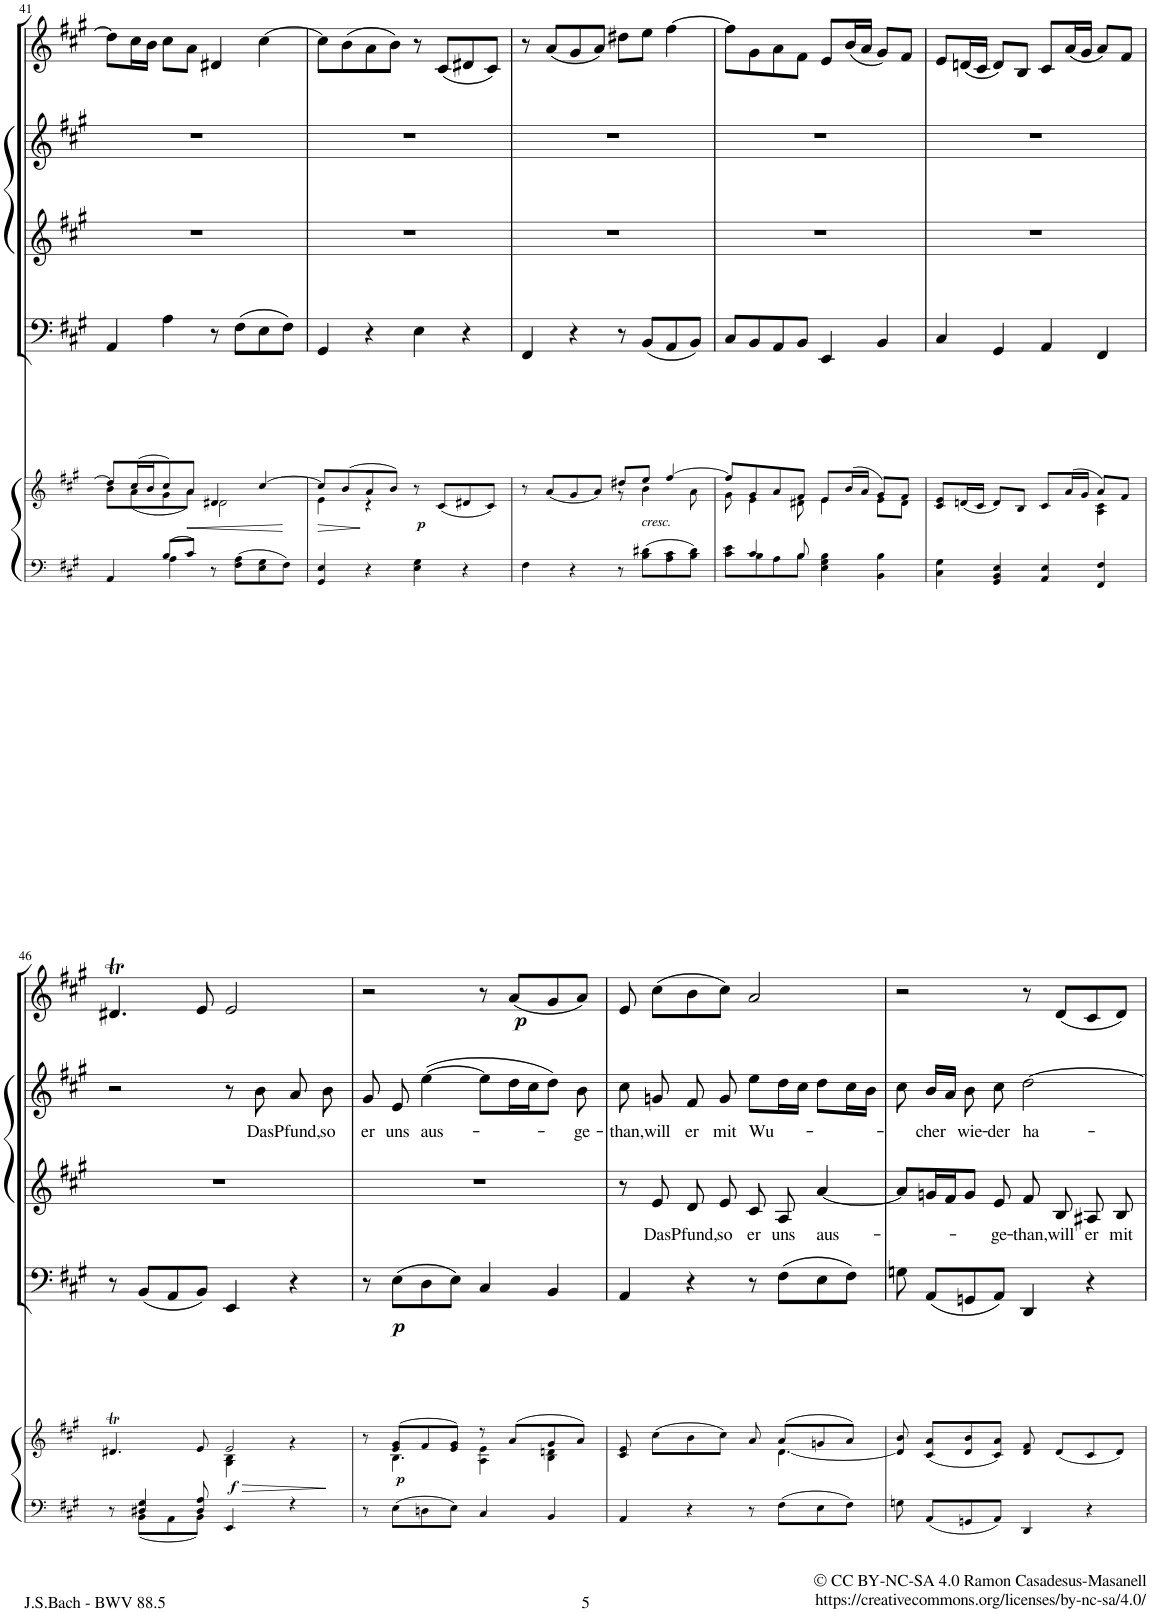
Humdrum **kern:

**kern	**kern	**dynam	**kern	**dynam	**kern	**text	**kern	**text	**kern	**dynam
*part5	*part5	*part5	*part4	*part4	*part3	*part3	*part2	*part2	*part1	*part1
*staff6	*staff5	*staff5/6	*staff4	*staff4	*staff3	*staff3	*staff2	*staff2	*staff1	*staff1
*I"Piano reduction	*	*	*I"Continuo	*	*I"Alto	*	*I"Soprano	*	*I"Oboe d'amore I.II. Violinio I.II.	*
*I'Pno	*	*	*	*	*	*	*	*	*	*
!!LO:PB:g=z
*clefF4	*clefG2	*	*clefF4	*	*clefG2	*	*clefG2	*	*clefG2	*
*k[f#c#g#]	*k[f#c#g#]	*	*k[f#c#g#]	*	*k[f#c#g#]	*	*k[f#c#g#]	*	*k[f#c#g#]	*
*M4/4	*M4/4	*	*M4/4	*	*M4/4	*	*M4/4	*	*M4/4	*
*met(c)	*met(c)	*	*met(c)	*	*met(c)	*	*met(c)	*	*met(c)	*
=41	=41	=41	=41	=41	=41	=41	=41	=41	=41	=41
*^	*^	*	*	*	*	*	*	*	*	*
4AA/	4ryy	8dd/L]	8b\L	.	4AA/	.	1r	.	1r	.	8dd\L]	.
.	.	(16cc#/L	(8a\	.	.	.	.	.	.	.	16cc#\L	.
.	.	16b/J	.	.	.	.	.	.	.	.	16b\JJ	.
8B/L	4A\	8cc#/)	8g#\	.	4A\	.	.	.	.	.	8cc#\L	.
!	!	!	!	!LO:HP:b	!	!	!	!	!	!	!	!
8c#/J	.	8a/J	8a\J)	<	.	.	.	.	.	.	8a\J	.
8r	8ryy	4d#X/	2d#\	.	8r	.	.	.	.	.	4d#X/	.
8ryy	8F#\ 8A\L	.	.	.	(8F#\L	.	.	.	.	.	.	.
4ryy	8E\ 8G#\	[4cc#/	.	.	8E\	.	.	.	.	.	[4cc#\	.
.	8F#\J	.	.	.	8F#\J)	.	.	.	.	.	.	.
*v	*v	*	*	*	*	*	*	*	*	*	*	*
*	*v	*v	*	*	*	*	*	*	*	*	*
.	.	[	.	.	.	.	.	.	.	.
=42	=42	=42	=42	=42	=42	=42	=42	=42	=42	=42
!	!	!LO:HP:b	!	!	!	!	!	!	!	!
*	*^	*	*	*	*	*	*	*	*	*
4GG#/ 4E/	8cc#/L]	4e\	>	4GG#/	.	1r	.	1r	.	8cc#\L]	.
.	(8b/	.	.	.	.	.	.	.	.	(8b\	.
4r	8a/	4r	]	4r	.	.	.	.	.	8a\	.
.	8b/J)	.	.	.	.	.	.	.	.	8b\J)	.
!	!	!	!LO:DY:b	!	!	!	!	!	!	!	!
4E\ 4G#\	8r	8ryy	p	4E\	.	.	.	.	.	8r	.
.	(<8c#/L	8ryy	.	.	.	.	.	.	.	(8c#/L	.
4r	8d#X/	4ryy	.	4r	.	.	.	.	.	8d#X/	.
.	8c#/J)	.	.	.	.	.	.	.	.	8c#/J)	.
=43	=43	=43	=43	=43	=43	=43	=43	=43	=43	=43	=43
4F#\	8r	8ryy	.	4FF#/	.	1r	.	1r	.	8r	.
.	(8a/L	8ryy	.	.	.	.	.	.	.	(8a/L	.
4r	8g#/	4ryy	.	4r	.	.	.	.	.	8g#/	.
.	8a/J)	.	.	.	.	.	.	.	.	8a/J)	.
8r	8dd#X/L	8r	.	8r	.	.	.	.	.	8dd#X\L	.
!	!LO:TX:b:i:t=cresc.	!	!	!	!	!	!	!	!	!	!
8B\ 8d#X\L	8ee/J	4b\	.	(8BB/L	.	.	.	.	.	8ee\J	.
8A\ 8c#\	[4ff#/	.	.	8AA/	.	.	.	.	.	[4ff#\	.
8B\ 8d#\J	.	8a\	.	8BB/J)	.	.	.	.	.	.	.
=44	=44	=44	=44	=44	=44	=44	=44	=44	=44	=44	=44
*^	*	*	*	*	*	*	*	*	*	*	*
8ryy	8c#\ 8e\L	8ff#/L]	8g#\	.	8C#/L	.	1r	.	1r	.	8ff#\L]	.
4c#/	8B\	8g#/	4e\	.	8BB/	.	.	.	.	.	8g#\	.
.	8A\	8a/	.	.	8AA/	.	.	.	.	.	8a\	.
8B/	8B\J	8f#/J	8d#X\	.	8BB/J	.	.	.	.	.	8f#\J	.
2ryy	4E\ 4G#\ 4B\	8e/L	4e\	.	4EE/	.	.	.	.	.	8e/L	.
.	.	(16b/L	.	.	.	.	.	.	.	.	(16b/L	.
.	.	16a/JJ	.	.	.	.	.	.	.	.	16a/JJ	.
.	4BB\ 4B\	8g#/L)	8e\L	.	4BB/	.	.	.	.	.	8g#/L)	.
.	.	8f#/J	8d#\J	.	.	.	.	.	.	.	8f#/J	.
*v	*v	*	*	*	*	*	*	*	*	*	*	*
=45	=45	=45	=45	=45	=45	=45	=45	=45	=45	=45	=45
4C#\ 4G#\	8c#/ 8e/L	2ryy	.	4C#/	.	1r	.	1r	.	8e/L	.
.	(<16dn/L	.	.	.	.	.	.	.	.	(16dn/L	.
.	16c#/JJ	.	.	.	.	.	.	.	.	16c#/JJ	.
4GG#/ 4BB/ 4E/	8d/L)	.	.	4GG#/	.	.	.	.	.	8d/L)	.
.	8B/J	.	.	.	.	.	.	.	.	8B/J	.
4AA/ 4E/	8c#/L	4ryy	.	4AA/	.	.	.	.	.	8c#/L	.
.	(16a/L	.	.	.	.	.	.	.	.	(16a/L	.
.	16g#/JJ	.	.	.	.	.	.	.	.	16g#/JJ	.
4FF#/ 4F#/	8a/L)	4A\ 4c#\	.	4FF#/	.	.	.	.	.	8a/L)	.
.	8f#/J	.	.	.	.	.	.	.	.	8f#/J	.
!!LO:LB:g=z
=46	=46	=46	=46	=46	=46	=46	=46	=46	=46	=46	=46
*^	*	*	*	*	*	*	*	*	*	*	*
8r	8ryy	4.d#Xt/	2ryy	.	8r	.	1r	.	2r	.	4.d#Xt/	.
4D#X/ 4G#/	8BB\L	.	.	.	(8BB/L	.	.	.	.	.	.	.
.	8AA\	.	.	.	8AA/	.	.	.	.	.	.	.
8D#/ 8A/	8BB\J	8e/	.	.	8BB/J)	.	.	.	.	.	8e/	.
!	!	!	!	!LO:HP:b	!	!	!	!	!	!	!	!
!	!	!	!	!LO:DY:n=1:b	!	!	!	!	!	!	!	!
4EE/	4ryy	2e/	4G#\ 4B\	> f	4EE/	.	.	.	8r	.	2e/	.
!	!	!	!	!	!	!	!	!	!	!LO:LY:b	!	!
.	.	.	.	.	.	.	.	.	8b\	Das	.	.
!	!	!	!	!	!	!	!	!	!	!LO:LY:b	!	!
4r	4r	.	4ryy	.	4r	.	.	.	8a/	Pfund,	.	.
!	!	!	!	!	!	!	!	!	!	!LO:LY:b	!	!
.	.	.	.	.	.	.	.	.	8b\	so	.	.
*v	*v	*	*	*	*	*	*	*	*	*	*	*
*	*v	*v	*	*	*	*	*	*	*	*	*
.	.	]	.	.	.	.	.	.	.	.
=47	=47	=47	=47	=47	=47	=47	=47	=47	=47	=47
*	*^	*	*	*	*	*	*	*	*	*
!	!	!	!	!	!	!	!	!	!LO:LY:b	!	!
8r	8r	8ryy	.	8r	.	1r	.	8g#/	er	2r	.
!	!	!	!LO:DY:b	!	!LO:DY:b	!	!	!	!LO:LY:b	!	!
8E\L	(8e/ 8g#/L	4.B\	p	(8E\L	p	.	.	8e/	uns	.	.
!	!	!	!	!	!	!	!	!	!LO:LY:b	!	!
8Dn\	8f#/	.	.	8D\	.	.	.	([4ee\	aus-	.	.
8E\J	8e/ 8g#/J)	.	.	8E\J)	.	.	.	.	.	.	.
4C#/	8r	4A\ 4e\	.	4C#/	.	.	.	8ee\L]	.	8r	.
!	!	!	!	!	!	!	!	!	!	!	!LO:DY:b
.	(8a/L	.	.	.	.	.	.	16dd\L	.	(8a/L	p
.	.	.	.	.	.	.	.	16cc#\J	.	.	.
4BB/	8g#/	4B\ 4dn\	.	4BB/	.	.	.	8dd\J)	.	8g#/	.
!	!	!	!	!	!	!	!	!	!LO:LY:b	!	!
.	8a/J)	.	.	.	.	.	.	8b\	-ge-	8a/J)	.
=48	=48	=48	=48	=48	=48	=48	=48	=48	=48	=48	=48
!	!	!	!	!	!	!	!	!	!LO:LY:b	!	!
4AA/	8c#/ 8e/	2ryy	.	4AA/	.	8r	.	8cc#\	-than,	8e/	.
!	!	!	!	!	!	!	!LO:LY:b	!	!LO:LY:b	!	!
.	(>8cc#\L	.	.	.	.	8e/	Das	8gn/	will	(8cc#\L	.
!	!	!	!	!	!	!	!LO:LY:b	!	!LO:LY:b	!	!
4r	8b\	.	.	4r	.	8d/	Pfund,	8f#/	er	8b\	.
!	!	!	!	!	!	!	!LO:LY:b	!	!LO:LY:b	!	!
.	8cc#\J)	.	.	.	.	8e/	so	8g/	mit	8cc#\J)	.
!	!	!	!	!	!	!	!LO:LY:b	!	!LO:LY:b	!	!
8r	8a/	8ryy	.	8r	.	8c#/	er	8ee\L	Wu-	2a/	.
!	!	!	!	!	!	!	!LO:LY:b	!	!	!	!
8F#\L	(8a/L	[4.d\	.	(8F#\L	.	8A/	uns	16dd\L	.	.	.
.	.	.	.	.	.	.	.	16cc#\JJ	.	.	.
!	!	!	!	!	!	!	!LO:LY:b	!	!	!	!
8E\	8gn/	.	.	8E\	.	[4a/	aus-	8dd\L	.	.	.
8F#\J	8a/J)	.	.	8F#\J)	.	.	.	16cc#\L	.	.	.
.	.	.	.	.	.	.	.	16b\JJ	.	.	.
*	*v	*v	*	*	*	*	*	*	*	*	*
=49	=49	=49	=49	=49	=49	=49	=49	=49	=49	=49
8Gn\	8d/] 8b/	.	8Gn\	.	8a/L]	.	8cc#\	.	2r	.
!	!	!	!	!	!	!	!	!LO:LY:b	!	!
8AA/L	(8c#/ 8a/L	.	(8AA/L	.	16gn/L	.	16b/LL	-cher	.	.
.	.	.	.	.	16f#/J	.	16a/JJ	.	.	.
!	!	!	!	!	!	!	!	!LO:LY:b	!	!
8GGn/	8d/ 8b/	.	8GGn/	.	8g/J	.	8b\	wie-	.	.
!	!	!	!	!	!	!LO:LY:b	!	!LO:LY:b	!	!
8AA/J	8c#/ 8a/J)	.	8AA/J)	.	8e/	-ge-	8cc#\	-der	.	.
!	!	!	!	!	!	!LO:LY:b	!	!LO:LY:b	!	!
4DD/	8d/ 8f#/	.	4DD/	.	8f#/	-than,	[2dd\	ha-	8r	.
!	!	!	!	!	!	!LO:LY:b	!	!	!	!
.	(8d/L	.	.	.	8B/	will	.	.	(8d/L	.
!	!	!	!	!	!	!LO:LY:b	!	!	!	!
4r	8c#/	.	4r	.	8A#X/	er	.	.	8c#/	.
!	!	!	!	!	!	!LO:LY:b	!	!	!	!
.	8d/J)	.	.	.	8B/	mit	.	.	8d/J)	.
=	=	=	=	=	=	=	=	=	=	=
*-	*-	*-	*-	*-	*-	*-	*-	*-	*-	*-
